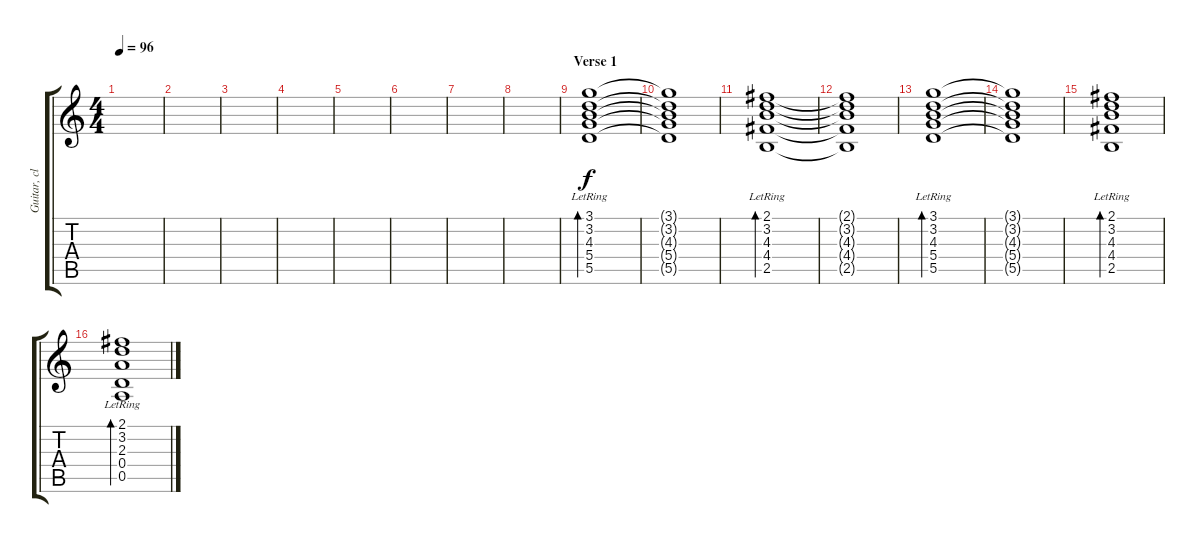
\track ("Guitar, clean" "Guitar, cl") {instrument electricguitarclean}
\staff {score tabs}
\tuning (E4 B3 G3 D3 A2 E2) {hide}
\ts (4 4)
\tempo 96
\clef g2
\ks c
|
|
|
|
|
|
|
|
\section ("" "Verse 1")
(3.1{lr} 3.2{lr} 4.3{lr} 5.4 5.5).1{bd 240} |
(3.1{t} 3.2{t} 4.3{t} 5.4{t} 5.5{t}).1 |
(2.1{lr} 3.2{lr} 4.3{lr} 4.4 2.5).1{bd 240} |
(2.1{t} 3.2{t} 4.3{t} 4.4{t} 2.5{t}).1 |
(3.1{lr} 3.2{lr} 4.3{lr} 5.4 5.5).1{bd 240} |
(3.1{t} 3.2{t} 4.3{t} 5.4{t} 5.5{t}).1 |
(2.1{lr} 3.2{lr} 4.3{lr} 4.4 2.5).1{bd 240} |
(2.1{lr} 3.2{lr} 2.3{lr} 0.4 0.5).1{bd 240}
